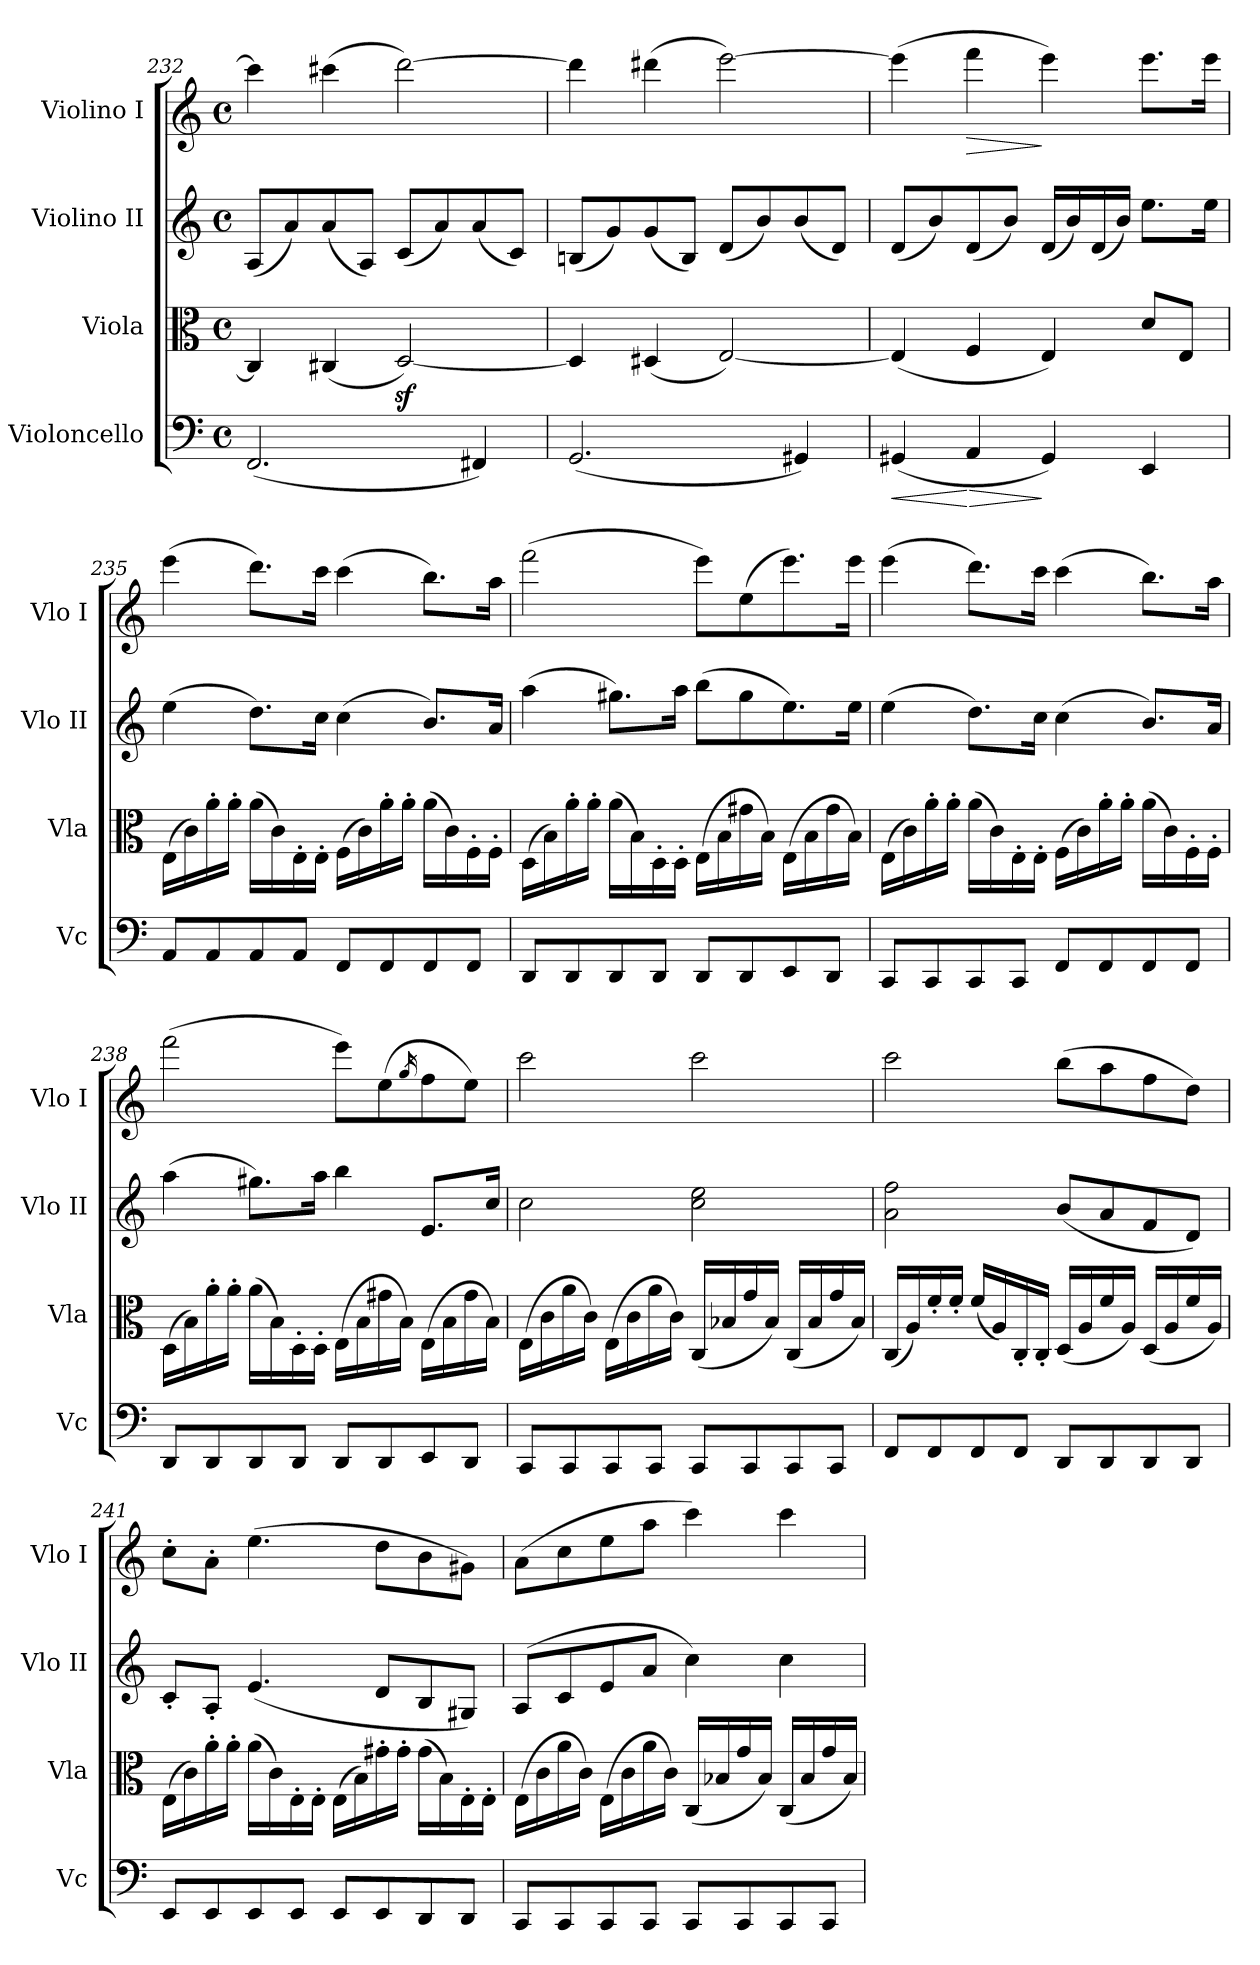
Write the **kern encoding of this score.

**kern	**dynam	**kern	**kern	**kern	**dynam
*part4	*part4	*part3	*part2	*part1	*part1
*staff4	*staff4	*staff3	*staff2	*staff1	*staff1
*I"Violoncello	*	*I"Viola	*I"Violino II	*I"Violino I	*
*I'Vc	*	*I'Vla	*I'Vlo II	*I'Vlo I	*
!!LO:LB:g=z
*clefF4	*	*clefC3	*clefG2	*clefG2	*
*k[]	*	*k[]	*k[]	*k[]	*
*M4/4	*	*M4/4	*M4/4	*M4/4	*
*met(c)	*	*met(c)	*met(c)	*met(c)	*
=232	=232	=232	=232	=232	=232
(2.FF/	.	4C/]	(8A/L	4ccc\]	.
.	.	.	8a/)	.	.
.	.	(4C#X/	(8a/	(4ccc#X\	.
.	.	.	8A/J)	.	.
.	.	[2Dz>/)	(8c/L	[2ddd\)	.
.	.	.	8a/)	.	.
4FF#X/)	.	.	(8a/	.	.
.	.	.	8c/J)	.	.
=233	=233	=233	=233	=233	=233
(>2.GG/	.	4D/]	(8Bn/L	4ddd\]	.
.	.	.	8g/)	.	.
.	.	(4D#X/	(8g/	(4ddd#X\	.
.	.	.	8B/J)	.	.
.	.	[2E/)	(8d/L	[2eee\)	.
.	.	.	8b/)	.	.
4GG#X/)	.	.	(8b/	.	.
.	.	.	8d/J)	.	.
=234	=234	=234	=234	=234	=234
!	!LO:HP:b	!	!	!	!
(4GG#X/	<	(4E/]	(8d/L	(4eee\]	.
.	.	.	8b/)	.	.
!	!LO:HP:n=1:b	!	!	!	!LO:HP:b
4AA/	[ >	4F/	(8d/	4fff\	>
.	.	.	8b/J)	.	.
4GG#/)	]	4E/)	(16d/LL	4eee\)	]
.	.	.	16b/)	.	.
.	.	.	(16d/	.	.
.	.	.	16b/JJ)	.	.
4EE/	.	8d/L	8.ee\L	8.eee\L	.
.	.	8E/J	.	.	.
.	.	.	16ee\Jk	16eee\Jk	.
=235	=235	=235	=235	=235	=235
8AA/L	.	(16E\LL	(4ee\	(4eee\	.
.	.	16c\)	.	.	.
8AA/	.	16a'\	.	.	.
.	.	16a'\JJ	.	.	.
8AA/	.	(16a\LL	8.dd\L)	8.ddd\L)	.
.	.	16c\)	.	.	.
8AA/J	.	16E'\	.	.	.
.	.	16E'\JJ	16cc\Jk	16ccc\Jk	.
8FF/L	.	(16F\LL	(4cc\	(4ccc\	.
.	.	16c\)	.	.	.
8FF/	.	16a'\	.	.	.
.	.	16a'\JJ	.	.	.
8FF/	.	(16a\LL	8.b/L)	8.bb\L)	.
.	.	16c\)	.	.	.
8FF/J	.	16F'\	.	.	.
.	.	16F'\JJ	16a/Jk	16aa\Jk	.
=236	=236	=236	=236	=236	=236
8DD/L	.	(16D\LL	(4aa\	(2fff\	.
.	.	16B\)	.	.	.
8DD/	.	16a'\	.	.	.
.	.	16a'\JJ	.	.	.
8DD/	.	(16a\LL	8.gg#X\L)	.	.
.	.	16B\)	.	.	.
8DD/J	.	16D'\	.	.	.
.	.	16D'\JJ	16aa\Jk	.	.
8DD/L	.	(16E\LL	(8bb\L	8eee\L)	.
.	.	16B\	.	.	.
8DD/	.	16g#X\	8gg#\	(8ee\	.
.	.	16B\JJ)	.	.	.
8EE/	.	(16E\LL	8.ee\)	8.eee\)	.
.	.	16B\	.	.	.
8DD/J	.	16g#\	.	.	.
.	.	16B\JJ)	16ee\Jk	16eee\Jk	.
=237	=237	=237	=237	=237	=237
8CC/L	.	(16E\LL	(4ee\	(4eee\	.
.	.	16c\)	.	.	.
8CC/	.	16a'\	.	.	.
.	.	16a'\JJ	.	.	.
8CC/	.	(16a\LL	8.dd\L)	8.ddd\L)	.
.	.	16c\)	.	.	.
8CC/J	.	16E'\	.	.	.
.	.	16E'\JJ	16cc\Jk	16ccc\Jk	.
8FF/L	.	(16F\LL	(4cc\	(4ccc\	.
.	.	16c\)	.	.	.
8FF/	.	16a'\	.	.	.
.	.	16a'\JJ	.	.	.
8FF/	.	(16a\LL	8.b/L)	8.bb\L)	.
.	.	16c\)	.	.	.
8FF/J	.	16F'\	.	.	.
.	.	16F'\JJ	16a/Jk	16aa\Jk	.
!!LO:LB:g=z
=238	=238	=238	=238	=238	=238
8DD/L	.	(16D\LL	(4aa\	(2fff\	.
.	.	16B\)	.	.	.
8DD/	.	16a'\	.	.	.
.	.	16a'\JJ	.	.	.
8DD/	.	(16a\LL	8.gg#X\L)	.	.
.	.	16B\)	.	.	.
8DD/J	.	16D'\	.	.	.
.	.	16D'\JJ	16aa\Jk	.	.
8DD/L	.	(16E\LL	4bb\	8eee\L)	.
.	.	16B\	.	.	.
8DD/	.	16g#X\	.	(8ee\	.
.	.	16B\JJ)	.	.	.
.	.	.	.	16qgg/	.
8EE/	.	(16E\LL	8.e/L	8ff\	.
.	.	16B\	.	.	.
8DD/J	.	16g#\	.	8ee\J)	.
.	.	16B\JJ)	16cc/Jk	.	.
=239	=239	=239	=239	=239	=239
8CC/L	.	(16E\LL	2cc\	2ccc\	.
.	.	16c\	.	.	.
8CC/	.	16a\	.	.	.
.	.	16c\JJ)	.	.	.
8CC/	.	(16E\LL	.	.	.
.	.	16c\	.	.	.
8CC/J	.	16a\	.	.	.
.	.	16c\JJ)	.	.	.
8CC/L	.	(16C/LL	2cc\ 2ee\	2ccc\	.
.	.	16B-X/	.	.	.
8CC/	.	16g/	.	.	.
.	.	16B-/JJ)	.	.	.
8CC/	.	(16C/LL	.	.	.
.	.	16B-/	.	.	.
8CC/J	.	16g/	.	.	.
.	.	16B-/JJ)	.	.	.
=240	=240	=240	=240	=240	=240
8FF/L	.	(16C/LL	2a\ 2ff\	2ccc\	.
.	.	16A/)	.	.	.
8FF/	.	16f'/	.	.	.
.	.	16f'/JJ	.	.	.
8FF/	.	(16f/LL	.	.	.
.	.	16A/)	.	.	.
8FF/J	.	16C'/	.	.	.
.	.	16C'/JJ	.	.	.
8DD/L	.	(16D/LL	(8b/L	(8bb\L	.
.	.	16A/	.	.	.
8DD/	.	16f/	8a/	8aa\	.
.	.	16A/JJ)	.	.	.
8DD/	.	(16D/LL	8f/	8ff\	.
.	.	16A/	.	.	.
8DD/J	.	16f/	8d/J)	8dd\J)	.
.	.	16A/JJ)	.	.	.
=241	=241	=241	=241	=241	=241
8EE/L	.	(16E\LL	8c'/L	8cc'\L	.
.	.	16c\)	.	.	.
8EE/	.	16a'\	8A'/J	8a'\J	.
.	.	16a'\JJ	.	.	.
8EE/	.	(16a\LL	(4.e/	(4.ee\	.
.	.	16c\)	.	.	.
8EE/J	.	16E'\	.	.	.
.	.	16E'\JJ	.	.	.
8EE/L	.	(16E\LL	.	.	.
.	.	16B\)	.	.	.
8EE/	.	16g#X'\	8d/L	8dd\L	.
.	.	16g#'\JJ	.	.	.
8DD/	.	(16g#\LL	8B/	8b\	.
.	.	16B\)	.	.	.
8DD/J	.	16E'\	8G#X/J)	8g#X\J)	.
.	.	16E'\JJ	.	.	.
=242	=242	=242	=242	=242	=242
8CC/L	.	(16E\LL	(8A/L	(8a\L	.
.	.	16c\	.	.	.
8CC/	.	16a\	8c/	8cc\	.
.	.	16c\JJ)	.	.	.
8CC/	.	(16E\LL	8e/	8ee\	.
.	.	16c\	.	.	.
8CC/J	.	16a\	8a/J	8aa\J	.
.	.	16c\JJ)	.	.	.
8CC/L	.	(16C/LL	4cc\)	4ccc\)	.
.	.	16B-X/	.	.	.
8CC/	.	16g/	.	.	.
.	.	16B-/JJ)	.	.	.
8CC/	.	(16C/LL	4cc\	4ccc\	.
.	.	16B-/	.	.	.
8CC/J	.	16g/	.	.	.
.	.	16B-/JJ)	.	.	.
=	=	=	=	=	=
*-	*-	*-	*-	*-	*-
